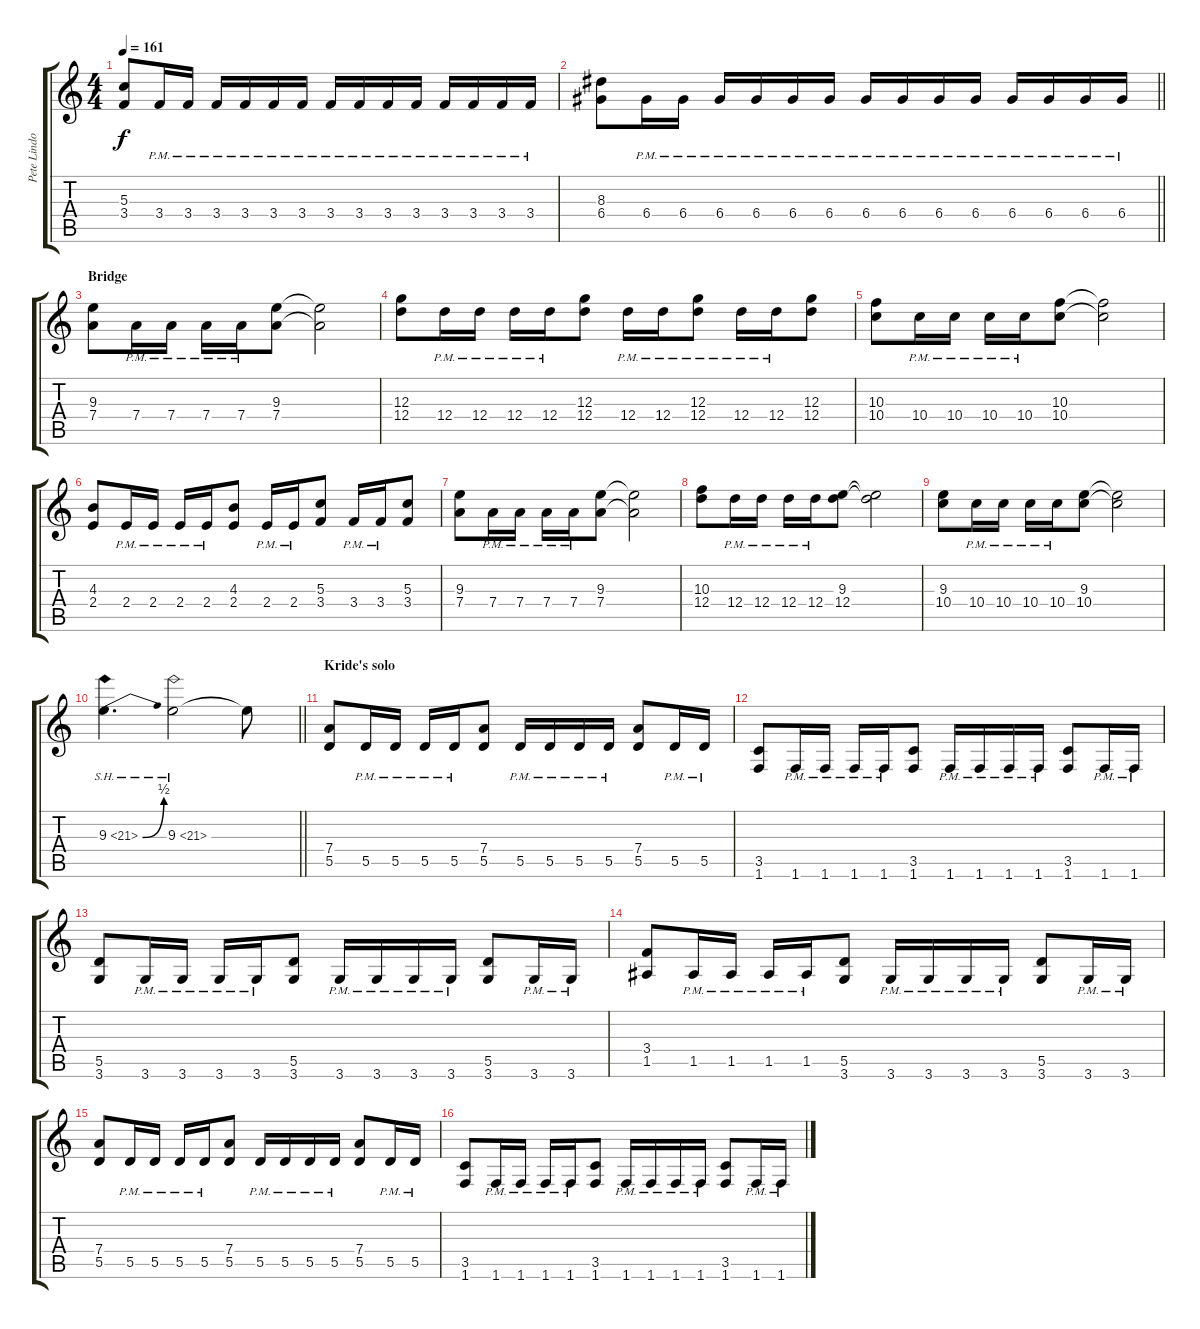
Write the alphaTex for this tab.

\track ("Pete Lindoors" "Pete Lindo") {instrument distortionguitar}
\staff {score tabs}
\tuning (E4 B3 G3 D3 A2 E2) {hide}
\ts (4 4)
\tempo 161
\clef g2
\ks c
(5.3 3.4).8{dy f} 3.4{pm}.16 3.4{pm}.16 3.4{pm}.16 3.4{pm}.16 3.4{pm}.16 3.4{pm}.16 3.4{pm}.16 3.4{pm}.16 3.4{pm}.16 3.4{pm}.16 3.4{pm}.16 3.4{pm}.16 3.4{pm}.16 3.4{pm}.16 |
\barLineRight lightlight
(8.3 6.4).8 6.4{pm}.16 6.4{pm}.16 6.4{pm}.16 6.4{pm}.16 6.4{pm}.16 6.4{pm}.16 6.4{pm}.16 6.4{pm}.16 6.4{pm}.16 6.4{pm}.16 6.4{pm}.16 6.4{pm}.16 6.4{pm}.16 6.4{pm}.16 |
\section ("" "Bridge")
(9.3 7.4).8 7.4{pm}.16 7.4{pm}.16 7.4{pm}.16 7.4{pm}.16 (9.3 7.4).8 (9.3{t} 7.4{t}).2 |
(12.3 12.4).8 12.4{pm}.16 12.4{pm}.16 12.4{pm}.16 12.4{pm}.16 (12.3 12.4).8 12.4{pm}.16 12.4{pm}.16 (12.3 12.4{pm}).8 12.4{pm}.16 12.4{pm}.16 (12.3 12.4).8 |
(10.3 10.4).8 10.4{pm}.16 10.4{pm}.16 10.4{pm}.16 10.4{pm}.16 (10.3 10.4).8 (10.3{t} 10.4{t}).2 |
(4.3 2.4).8 2.4{pm}.16 2.4{pm}.16 2.4{pm}.16 2.4{pm}.16 (4.3 2.4).8 2.4{pm}.16 2.4{pm}.16 (5.3 3.4).8 3.4{pm}.16 3.4{pm}.16 (5.3 3.4).8 |
(9.3 7.4).8 7.4{pm}.16 7.4{pm}.16 7.4{pm}.16 7.4{pm}.16 (9.3 7.4).8 (9.3{t} 7.4{t}).2 |
(10.3 12.4).8 12.4{pm}.16 12.4{pm}.16 12.4{pm}.16 12.4{pm}.16 (9.3 12.4).8 (9.3{t} 12.4{t}).2 |
(9.3 10.4).8 10.4{pm}.16 10.4{pm}.16 10.4{pm}.16 10.4{pm}.16 (9.3 10.4).8 (9.3{t} 10.4{t}).2 |
\barLineRight lightlight
9.3{be (bend 0 0 60 2) sh 12}.4{d} 9.3{sh 12}.2 9.3{t}.8 |
\section ("" "Kride's solo")
(7.4 5.5).8 5.5{pm}.16 5.5{pm}.16 5.5{pm}.16 5.5{pm}.16 (7.4 5.5).8 5.5{pm}.16 5.5{pm}.16 5.5{pm}.16 5.5{pm}.16 (7.4 5.5).8 5.5{pm}.16 5.5{pm}.16 |
(3.5 1.6).8 1.6{pm}.16 1.6{pm}.16 1.6{pm}.16 1.6{pm}.16 (3.5 1.6).8 1.6{pm}.16 1.6{pm}.16 1.6{pm}.16 1.6{pm}.16 (3.5 1.6).8 1.6{pm}.16 1.6{pm}.16 |
(5.5 3.6).8 3.6{pm}.16 3.6{pm}.16 3.6{pm}.16 3.6{pm}.16 (5.5 3.6).8 3.6{pm}.16 3.6{pm}.16 3.6{pm}.16 3.6{pm}.16 (5.5 3.6).8 3.6{pm}.16 3.6{pm}.16 |
(3.4 1.5).8 1.5{pm}.16 1.5{pm}.16 1.5{pm}.16 1.5{pm}.16 (5.5 3.6).8 3.6{pm}.16 3.6{pm}.16 3.6{pm}.16 3.6{pm}.16 (5.5 3.6).8 3.6{pm}.16 3.6{pm}.16 |
(7.4 5.5).8 5.5{pm}.16 5.5{pm}.16 5.5{pm}.16 5.5{pm}.16 (7.4 5.5).8 5.5{pm}.16 5.5{pm}.16 5.5{pm}.16 5.5{pm}.16 (7.4 5.5).8 5.5{pm}.16 5.5{pm}.16 |
(3.5 1.6).8 1.6{pm}.16 1.6{pm}.16 1.6{pm}.16 1.6{pm}.16 (3.5 1.6).8 1.6{pm}.16 1.6{pm}.16 1.6{pm}.16 1.6{pm}.16 (3.5 1.6).8 1.6{pm}.16 1.6{pm}.16
